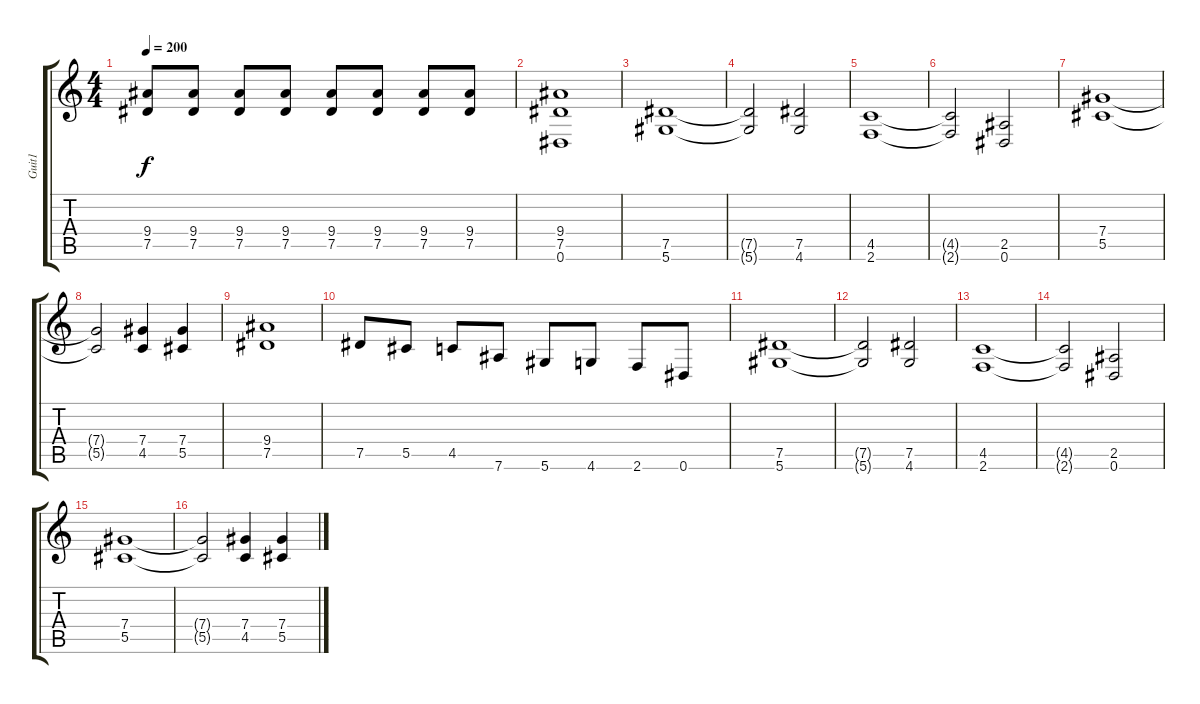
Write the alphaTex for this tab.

\track ("Guit1" "Guit1") {instrument distortionguitar}
\staff {score tabs}
\tuning (Eb4 Bb3 Gb3 Db3 Ab2 Eb2) {hide}
\ts (4 4)
\tempo 200
\clef g2
\ks c
(9.4 7.5).8{dy f} (9.4 7.5).8 (9.4 7.5).8 (9.4 7.5).8 (9.4 7.5).8 (9.4 7.5).8 (9.4 7.5).8 (9.4 7.5).8 |
(9.4 7.5 0.6).1 |
(7.5 5.6).1 |
(7.5{t} 5.6{t}).2 (7.5 4.6).2 |
(4.5 2.6).1 |
(4.5{t} 2.6{t}).2 (2.5 0.6).2 |
(7.4 5.5).1 |
(7.4{t} 5.5{t}).2 (7.4 4.5).4 (7.4 5.5).4 |
(9.4 7.5).1 |
7.5.8 5.5.8 4.5.8 7.6.8 5.6.8 4.6.8 2.6.8 0.6.8 |
(7.5 5.6).1 |
(7.5{t} 5.6{t}).2 (7.5 4.6).2 |
(4.5 2.6).1 |
(4.5{t} 2.6{t}).2 (2.5 0.6).2 |
(7.4 5.5).1 |
(7.4{t} 5.5{t}).2 (7.4 4.5).4 (7.4 5.5).4
